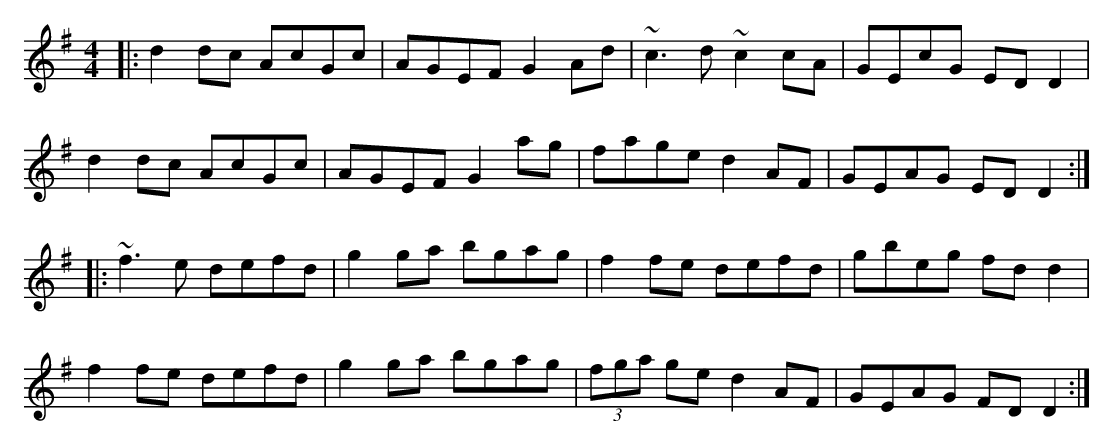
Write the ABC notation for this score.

X:1
M:4/4
K:G
|:d2dc AcGc|AGEF G2Ad|~c3d ~c2cA|GEcG EDD2|
d2dc AcGc|AGEF G2ag|fage d2AF|GEAG EDD2:|
|:~f3e defd|g2ga bgag|f2fe defd|gbeg fdd2|
f2fe defd|g2ga bgag|(3fga ge d2AF|GEAG FDD2:|
